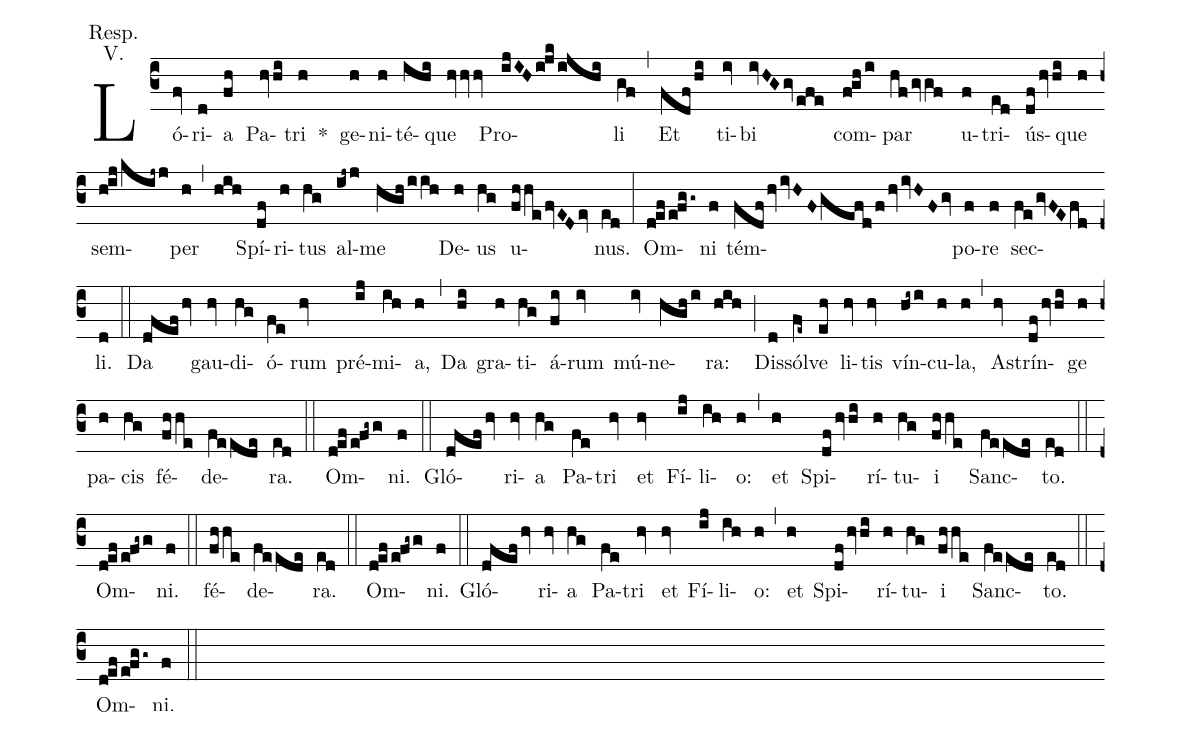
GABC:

annotation: Resp.;
annotation: V.;
%%
(c3)
Ló(fv)ri(d)a(fh) Pa(hvhi)tri(h) *() ge(h)ni(h)té(ihi)que(hvhvhv) Pro(ijIHijkijhi)li(gf) (,)
Et(fdfhi) ti(iv)bi(ivHGgvefe) com(fghi)par(hfgvgf) u(f)tri(ed)ús(dfhvhi)que(h) sem(hijkij~j)per(h) (,)
(hih) Spí(df)ri(h)tus(hg) al(ij~j)me(hghiih) De(h)us(hg) u(fhhefvEDev)nus.(ed) (:)
Om(defefgg~)ni(f) tém(fdfhvivHFgefdfhvivHFgv)po(f)re(f) sec(fegvFEfd)li.(d) (::)

Da(dfefhv) gau(hv)di(hg)ó(fe)rum(hv) pré(ij)mi(ih)a,(h) (,)
Da(hi) gra(h)ti(hg)á(fi)rum(iv) mú(iv)ne(hghi)ra:(hih) (;)
Dis(d)sól(fe~)ve(eh) li(hv)tis(hv) vín(hi~i)cu(h)la,(h) (,)
As(hv)trín(dfhvhi)ge(h) pa(h)cis(hg) fé(fhhe)de(feede)ra.(ed) (::)

Om(defefg~g)ni.(f) (::)

Gló(dfefhv)ri(hv)a(hg) Pa(fe)tri(hv) et(hv) Fí(ij)li(ih)o:(h) (,)
et(h) Spi(dfhvhi)rí(h)tu(hg)i(fhhe) Sanc(feede)to.(ed) (::)

Om(defefg~g)ni.(f) (::)

fé(fhhe)de(feede)ra.(ed) (::)

Om(defefg~g)ni.(f) (::)

Gló(dfefhv)ri(hv)a(hg) Pa(fe)tri(hv) et(hv) Fí(ij)li(ih)o:(h) (,)
et(h) Spi(dfhvhi)rí(h)tu(hg)i(fhhe) Sanc(feede)to.(ed) (::)

Om(defefgg~)ni.(f) (::)
